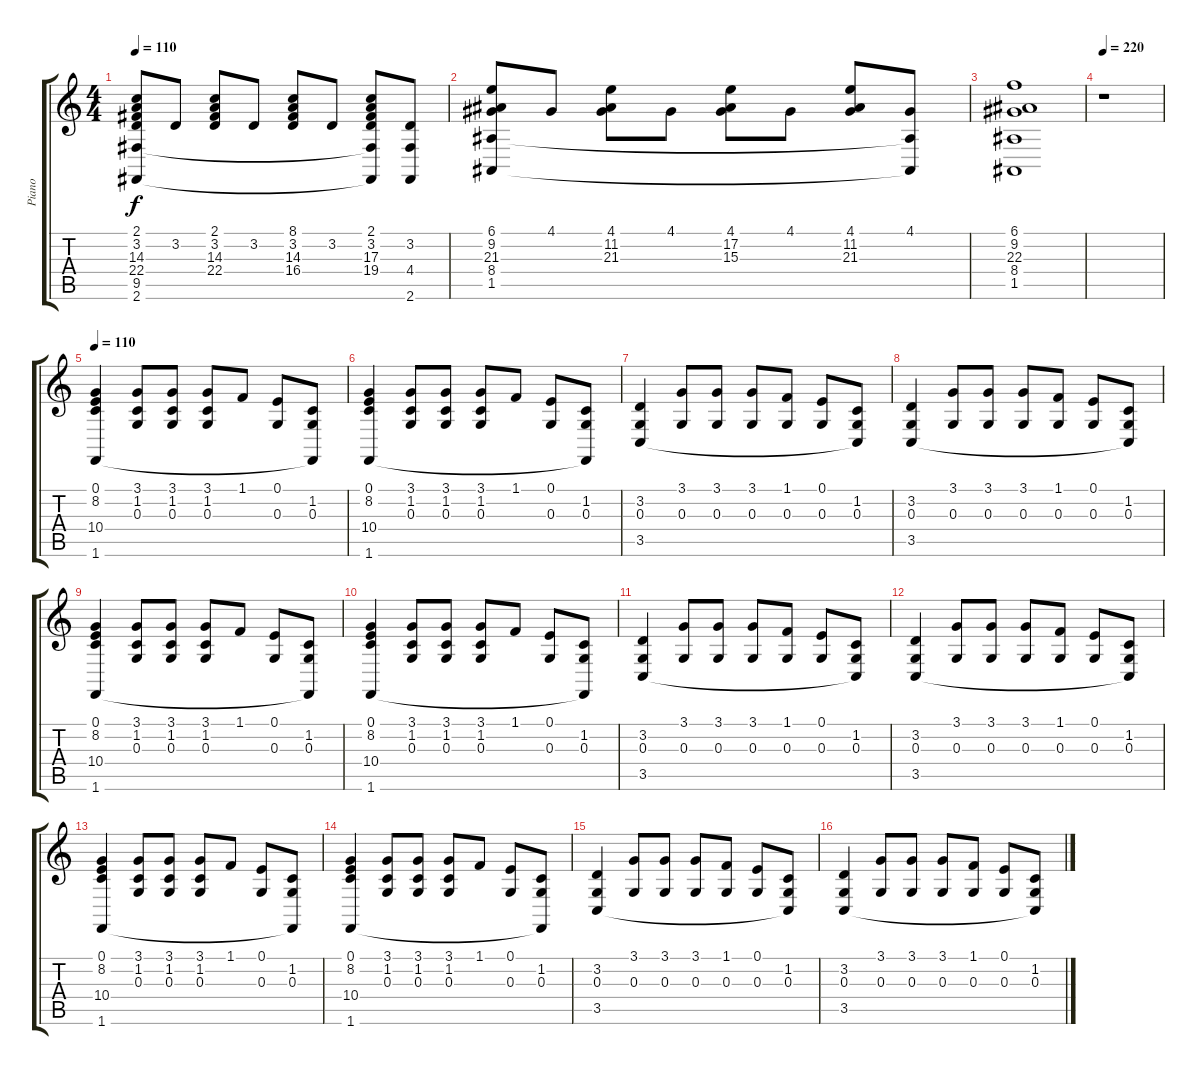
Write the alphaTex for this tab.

\track ("Piano" "Piano") {instrument acousticgrandpiano}
\staff {score tabs}
\tuning (E4 B3 G3 D3 A2 E2) {hide}
\ts (4 4)
\tempo 110
\clef g2
\ks c
(2.1 3.2 14.3 22.4 9.5 2.6).8{dy f} 3.2.8 (2.1 3.2 14.3 22.4).8 3.2.8 (8.1 3.2 14.3 16.4).8 3.2.8 (2.1 3.2 17.3 19.4 9.5{t} 2.6{t}).8 (3.2 4.4 2.6).8 |
(6.1 9.2 21.3 8.4 1.5).8 4.1.8 (4.1 11.2 21.3).8 4.1.8 (4.1 17.2 15.3).8 4.1.8 (4.1 11.2 21.3).8 (4.1 8.4{t} 1.5{t}).8 |
(6.1 9.2 22.3 8.4 1.5).1 |
\tempo 220
r.1 |
\tempo 110
(0.1 8.2 10.4 1.6).4 (3.1 1.2 0.3).8 (3.1 1.2 0.3).8 (3.1 1.2 0.3).8 1.1.8 (0.1 0.3).8 (1.2 0.3 1.6{t}).8 |
(0.1 8.2 10.4 1.6).4 (3.1 1.2 0.3).8 (3.1 1.2 0.3).8 (3.1 1.2 0.3).8 1.1.8 (0.1 0.3).8 (1.2 0.3 1.6{t}).8 |
(3.2 0.3 3.5).4 (3.1 0.3).8 (3.1 0.3).8 (3.1 0.3).8 (1.1 0.3).8 (0.1 0.3).8 (1.2 0.3 3.5{t}).8 |
(3.2 0.3 3.5).4 (3.1 0.3).8 (3.1 0.3).8 (3.1 0.3).8 (1.1 0.3).8 (0.1 0.3).8 (1.2 0.3 3.5{t}).8 |
(0.1 8.2 10.4 1.6).4 (3.1 1.2 0.3).8 (3.1 1.2 0.3).8 (3.1 1.2 0.3).8 1.1.8 (0.1 0.3).8 (1.2 0.3 1.6{t}).8 |
(0.1 8.2 10.4 1.6).4 (3.1 1.2 0.3).8 (3.1 1.2 0.3).8 (3.1 1.2 0.3).8 1.1.8 (0.1 0.3).8 (1.2 0.3 1.6{t}).8 |
(3.2 0.3 3.5).4 (3.1 0.3).8 (3.1 0.3).8 (3.1 0.3).8 (1.1 0.3).8 (0.1 0.3).8 (1.2 0.3 3.5{t}).8 |
(3.2 0.3 3.5).4 (3.1 0.3).8 (3.1 0.3).8 (3.1 0.3).8 (1.1 0.3).8 (0.1 0.3).8 (1.2 0.3 3.5{t}).8 |
(0.1 8.2 10.4 1.6).4 (3.1 1.2 0.3).8 (3.1 1.2 0.3).8 (3.1 1.2 0.3).8 1.1.8 (0.1 0.3).8 (1.2 0.3 1.6{t}).8 |
(0.1 8.2 10.4 1.6).4 (3.1 1.2 0.3).8 (3.1 1.2 0.3).8 (3.1 1.2 0.3).8 1.1.8 (0.1 0.3).8 (1.2 0.3 1.6{t}).8 |
(3.2 0.3 3.5).4 (3.1 0.3).8 (3.1 0.3).8 (3.1 0.3).8 (1.1 0.3).8 (0.1 0.3).8 (1.2 0.3 3.5{t}).8 |
(3.2 0.3 3.5).4 (3.1 0.3).8 (3.1 0.3).8 (3.1 0.3).8 (1.1 0.3).8 (0.1 0.3).8 (1.2 0.3 3.5{t}).8
